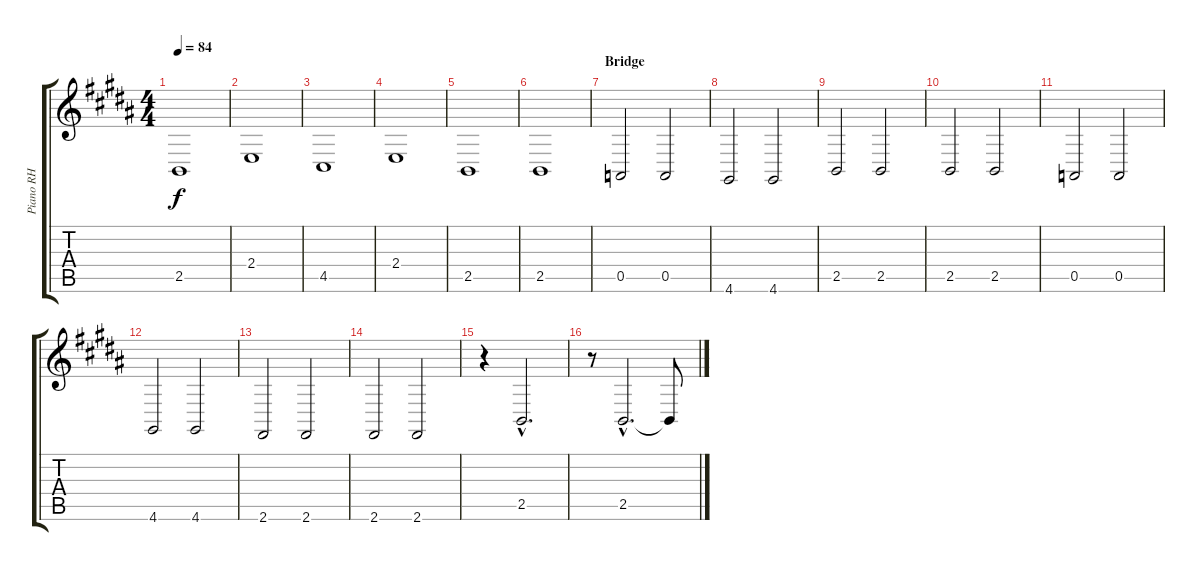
\track ("Piano RH" "Piano RH") {instrument acousticgrandpiano}
\staff {score tabs}
\tuning (E4 B3 G3 D3 A2 E2) {hide}
\ts (4 4)
\tempo 84
\clef g2
\ks b
2.5.1{dy f} |
2.4.1 |
4.5.1 |
2.4.1 |
2.5.1 |
2.5.1 |
\section ("" "Bridge")
0.5.2 0.5.2 |
4.6.2 4.6.2 |
2.5.2 2.5.2 |
2.5.2 2.5.2 |
0.5.2 0.5.2 |
4.6.2 4.6.2 |
2.6.2 2.6.2 |
2.6.2 2.6.2 |
r.4 2.5{hac}.2{d} |
r.8 2.5{hac}.2{d} 2.5{t}.8
